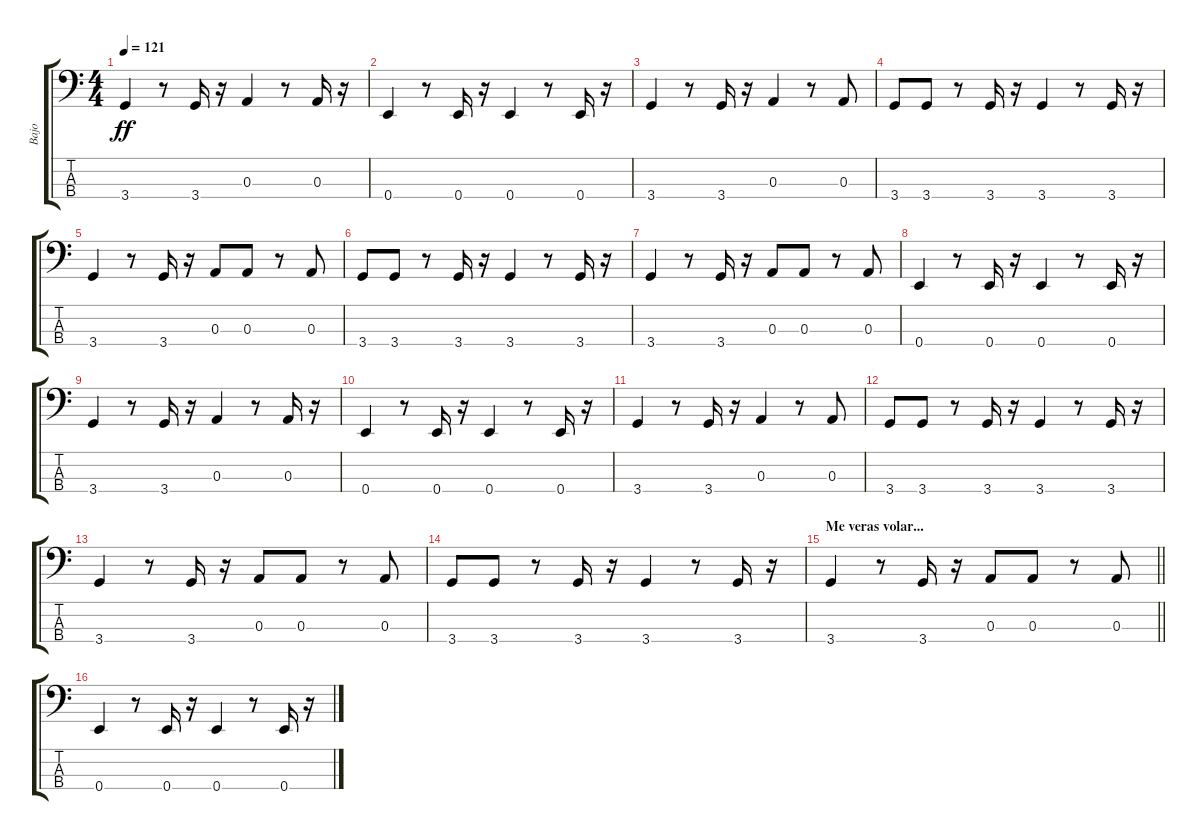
\track ("Bajo" "Bajo") {instrument electricbasspick}
\staff {score tabs}
\tuning (G2 D2 A1 E1) {hide}
\ts (4 4)
\tempo 121
\clef f4
\ks c
3.4.4{dy ff} r.8 3.4.16 r.16 0.3.4 r.8 0.3.16 r.16 |
0.4.4 r.8 0.4.16 r.16 0.4.4 r.8 0.4.16 r.16 |
3.4.4 r.8 3.4.16 r.16 0.3.4 r.8 0.3.8 |
3.4.8 3.4.8 r.8 3.4.16 r.16 3.4.4 r.8 3.4.16 r.16 |
3.4.4 r.8 3.4.16 r.16 0.3.8 0.3.8 r.8 0.3.8 |
3.4.8 3.4.8 r.8 3.4.16 r.16 3.4.4 r.8 3.4.16 r.16 |
3.4.4 r.8 3.4.16 r.16 0.3.8 0.3.8 r.8 0.3.8 |
0.4.4 r.8 0.4.16 r.16 0.4.4 r.8 0.4.16 r.16 |
3.4.4 r.8 3.4.16 r.16 0.3.4 r.8 0.3.16 r.16 |
0.4.4 r.8 0.4.16 r.16 0.4.4 r.8 0.4.16 r.16 |
3.4.4 r.8 3.4.16 r.16 0.3.4 r.8 0.3.8 |
3.4.8 3.4.8 r.8 3.4.16 r.16 3.4.4 r.8 3.4.16 r.16 |
3.4.4 r.8 3.4.16 r.16 0.3.8 0.3.8 r.8 0.3.8 |
3.4.8 3.4.8 r.8 3.4.16 r.16 3.4.4 r.8 3.4.16 r.16 |
\section ("" "Me veras volar...")
\barLineRight lightlight
3.4.4 r.8 3.4.16 r.16 0.3.8 0.3.8 r.8 0.3.8 |
0.4.4 r.8 0.4.16 r.16 0.4.4 r.8 0.4.16 r.16
